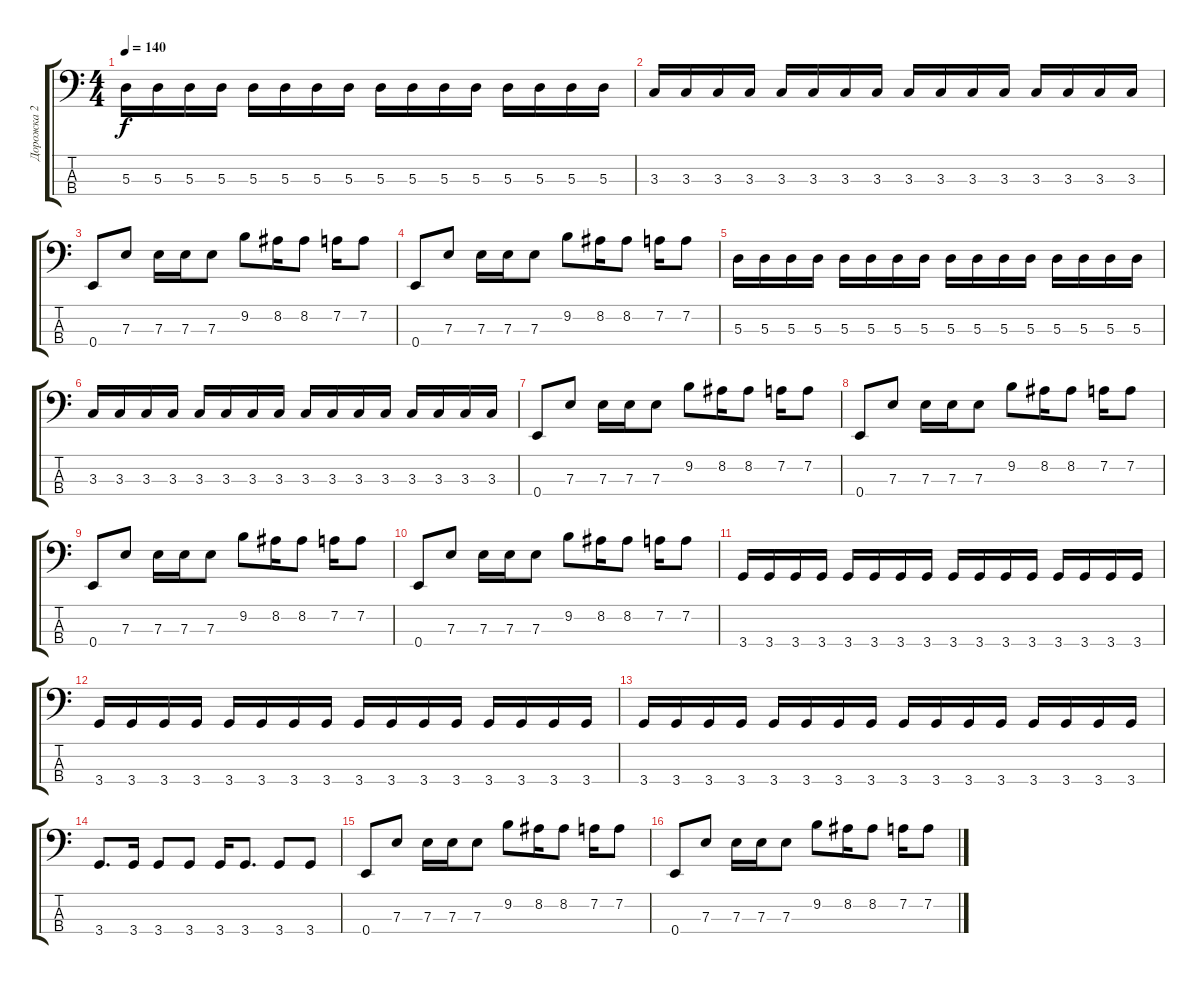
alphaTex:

\track ("Дорожка 2" "Дорожка 2") {instrument electricbasspick}
\staff {score tabs}
\tuning (G2 D2 A1 E1) {hide}
\ts (4 4)
\tempo 140
\clef f4
\ks c
5.3.16{dy f} 5.3.16 5.3.16 5.3.16 5.3.16 5.3.16 5.3.16 5.3.16 5.3.16 5.3.16 5.3.16 5.3.16 5.3.16 5.3.16 5.3.16 5.3.16 |
3.3.16 3.3.16 3.3.16 3.3.16 3.3.16 3.3.16 3.3.16 3.3.16 3.3.16 3.3.16 3.3.16 3.3.16 3.3.16 3.3.16 3.3.16 3.3.16 |
0.4.8 7.3.8 7.3.16 7.3.16 7.3.8 9.2.8 8.2.16 8.2.8 7.2.16 7.2.8 |
0.4.8 7.3.8 7.3.16 7.3.16 7.3.8 9.2.8 8.2.16 8.2.8 7.2.16 7.2.8 |
5.3.16 5.3.16 5.3.16 5.3.16 5.3.16 5.3.16 5.3.16 5.3.16 5.3.16 5.3.16 5.3.16 5.3.16 5.3.16 5.3.16 5.3.16 5.3.16 |
3.3.16 3.3.16 3.3.16 3.3.16 3.3.16 3.3.16 3.3.16 3.3.16 3.3.16 3.3.16 3.3.16 3.3.16 3.3.16 3.3.16 3.3.16 3.3.16 |
0.4.8 7.3.8 7.3.16 7.3.16 7.3.8 9.2.8 8.2.16 8.2.8 7.2.16 7.2.8 |
0.4.8 7.3.8 7.3.16 7.3.16 7.3.8 9.2.8 8.2.16 8.2.8 7.2.16 7.2.8 |
0.4.8 7.3.8 7.3.16 7.3.16 7.3.8 9.2.8 8.2.16 8.2.8 7.2.16 7.2.8 |
0.4.8 7.3.8 7.3.16 7.3.16 7.3.8 9.2.8 8.2.16 8.2.8 7.2.16 7.2.8 |
3.4.16 3.4.16 3.4.16 3.4.16 3.4.16 3.4.16 3.4.16 3.4.16 3.4.16 3.4.16 3.4.16 3.4.16 3.4.16 3.4.16 3.4.16 3.4.16 |
3.4.16 3.4.16 3.4.16 3.4.16 3.4.16 3.4.16 3.4.16 3.4.16 3.4.16 3.4.16 3.4.16 3.4.16 3.4.16 3.4.16 3.4.16 3.4.16 |
3.4.16 3.4.16 3.4.16 3.4.16 3.4.16 3.4.16 3.4.16 3.4.16 3.4.16 3.4.16 3.4.16 3.4.16 3.4.16 3.4.16 3.4.16 3.4.16 |
3.4.8{d} 3.4.16 3.4.8 3.4.8 3.4.16 3.4.8{d} 3.4.8 3.4.8 |
0.4.8 7.3.8 7.3.16 7.3.16 7.3.8 9.2.8 8.2.16 8.2.8 7.2.16 7.2.8 |
0.4.8 7.3.8 7.3.16 7.3.16 7.3.8 9.2.8 8.2.16 8.2.8 7.2.16 7.2.8
